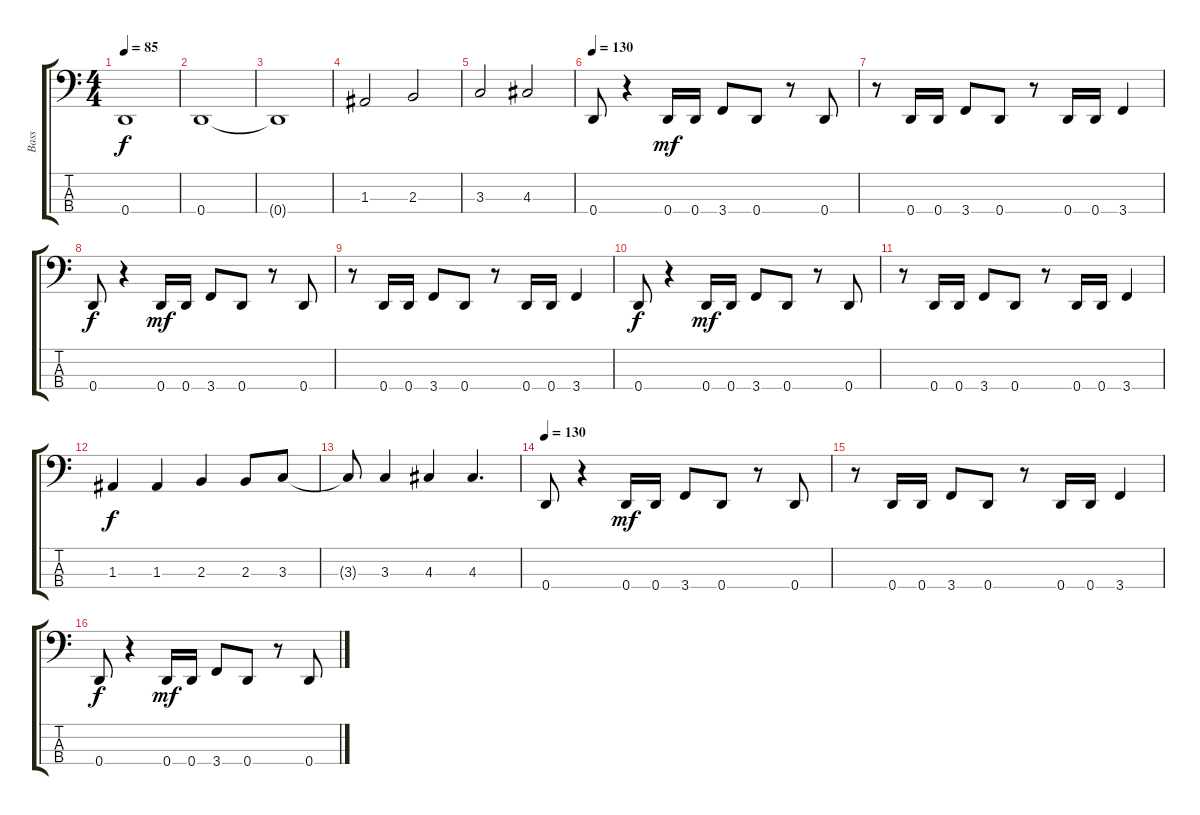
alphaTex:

\track ("Bass" "Bass") {instrument electricbassfinger}
\staff {score tabs}
\tuning (G2 D2 A1 D1) {hide}
\ts (4 4)
\tempo 85
\clef f4
\ks c
0.4{t}.1{dy f} |
0.4.1 |
0.4{t}.1 |
1.3.2 2.3.2 |
3.3.2 4.3.2 |
\tempo 130
0.4.8 r.4 0.4.16{dy mf} 0.4.16 3.4.8 0.4.8 r.8 0.4.8 |
r.8 0.4.16 0.4.16 3.4.8 0.4.8 r.8 0.4.16 0.4.16 3.4.4 |
0.4.8{dy f} r.4 0.4.16{dy mf} 0.4.16 3.4.8 0.4.8 r.8 0.4.8 |
r.8 0.4.16 0.4.16 3.4.8 0.4.8 r.8 0.4.16 0.4.16 3.4.4 |
0.4.8{dy f} r.4 0.4.16{dy mf} 0.4.16 3.4.8 0.4.8 r.8 0.4.8 |
r.8 0.4.16 0.4.16 3.4.8 0.4.8 r.8 0.4.16 0.4.16 3.4.4 |
1.3.4{dy f} 1.3.4 2.3.4 2.3.8 3.3.8 |
3.3{t}.8 3.3.4 4.3.4 4.3.4{d} |
\tempo 130
0.4.8 r.4 0.4.16{dy mf} 0.4.16 3.4.8 0.4.8 r.8 0.4.8 |
r.8 0.4.16 0.4.16 3.4.8 0.4.8 r.8 0.4.16 0.4.16 3.4.4 |
0.4.8{dy f} r.4 0.4.16{dy mf} 0.4.16 3.4.8 0.4.8 r.8 0.4.8
